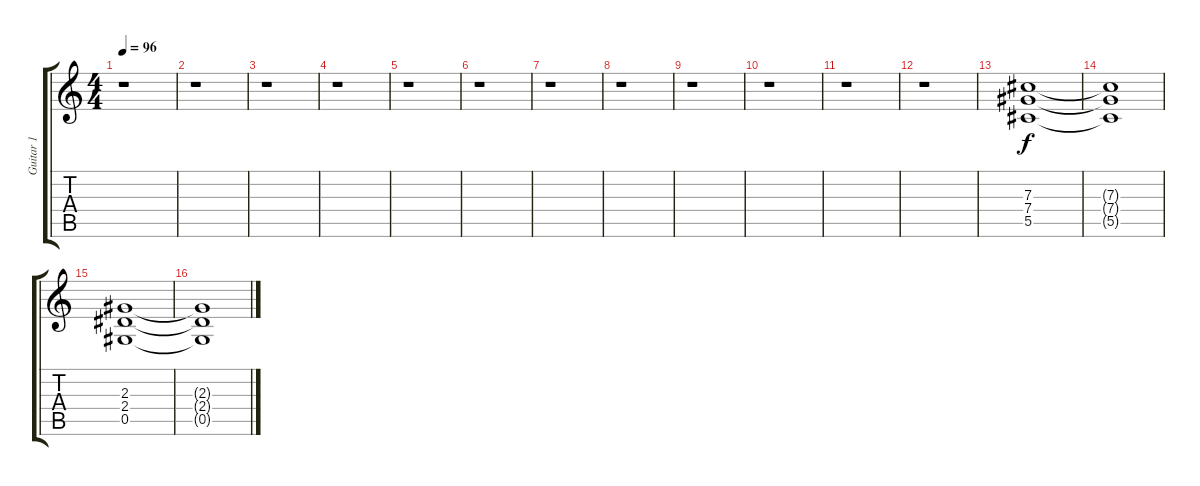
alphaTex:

\track ("Guitar 1" "Guitar 1") {instrument overdrivenguitar}
\staff {score tabs}
\tuning (Eb4 Bb3 Gb3 Db3 Ab2 Eb2) {hide}
\ts (4 4)
\tempo 96
\clef g2
\ks c
r.1{dy f instrument overdrivenguitar} |
r.1 |
r.1 |
r.1 |
r.1 |
r.1 |
r.1 |
r.1 |
r.1 |
r.1 |
r.1 |
r.1 |
\section ("" "")
(7.3 7.4 5.5).1 |
(7.3{t} 7.4{t} 5.5{t}).1 |
(2.3 2.4 0.5).1 |
(2.3{t} 2.4{t} 0.5{t}).1
